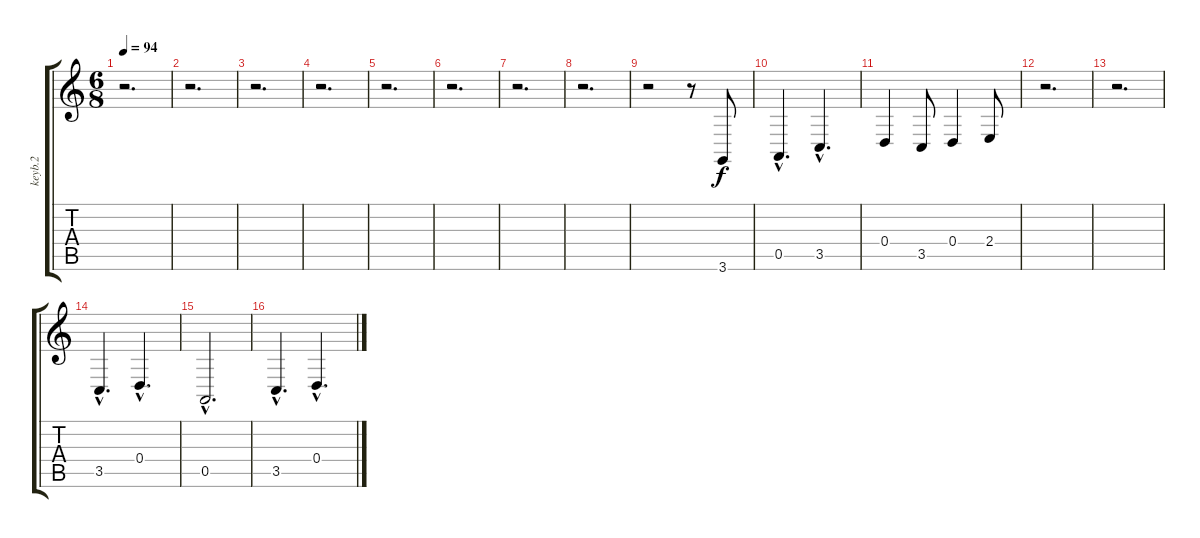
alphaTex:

\track ("keyb.2" "keyb.2") {instrument stringensemble1}
\staff {score tabs}
\tuning (E4 B3 G3 D3 A2 E2) {hide}
\ts (6 8)
\tempo 94
\clef g2
\ks c
r.2{d dy f instrument stringensemble1} |
r.2{d} |
r.2{d} |
r.2{d} |
r.2{d} |
r.2{d} |
r.2{d} |
r.2{d} |
r.2 r.8 3.6.8 |
0.5{hac}.4{d} 3.5{hac}.4{d} |
0.4.4 3.5.8 0.4.4 2.4.8 |
r.2{d} |
r.2{d} |
3.5{hac}.4{d} 0.4{hac}.4{d} |
0.5{hac}.2{d} |
3.5{hac}.4{d} 0.4{hac}.4{d}
